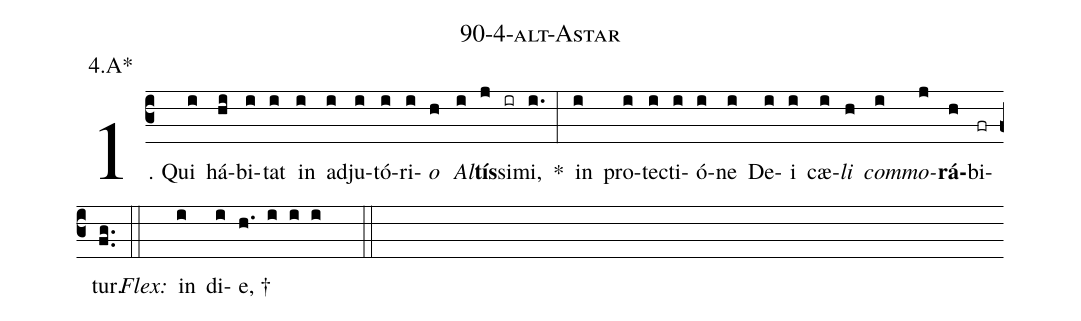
name: 90-4-alt-Astar;
annotation: 4.A*;
%%
(c3)1. Qui(i) há(hi)bi(i)tat(i) in(i) ad(i)ju(i)tó(i)ri(i)<i>o</i>(h) <i>Al</i>(i)<b>tís</b>(j)si(ir)mi,(i.) *(:) in(i) pro(i)tec(i)ti(i)ó(i)ne(i) De(i)i(i) cæ(i)<i>li</i>(h) <i>com</i>(i)<i>mo</i>(j)<b>rá</b>(h)bi(fr)tur.(fg..) (::)
<i>Flex:</i>()  in(i) di(i)e, †(h. i i i  ::)
